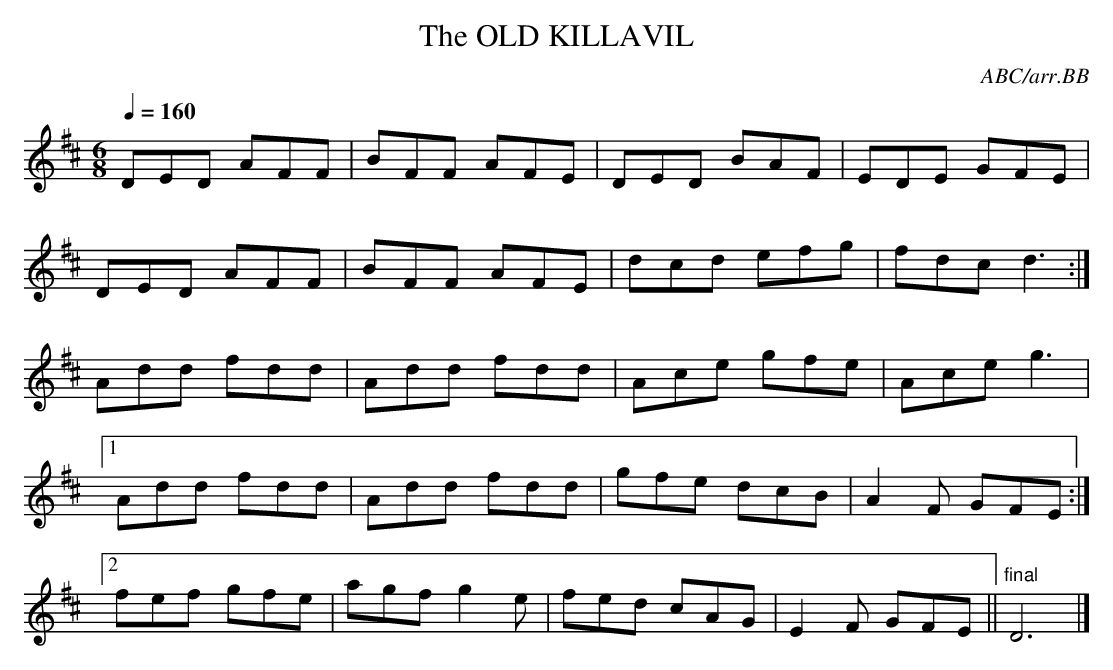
X:1
T:OLD KILLAVIL, The
C:ABC/arr.BB
Q:1/4=160
M:6/8
K:D
DED AFF|BFF AFE|DED BAF|EDE GFE|
DED AFF|BFF AFE|dcd efg|fdc d3 :|
Add fdd|Add fdd|Ace gfe|Ace g3|
[1 Add fdd|Add fdd|gfe dcB|A2F GFE:|
[2 fef gfe|agf g2e|fed cAG|E2F GFE||\
"final"D6|]
